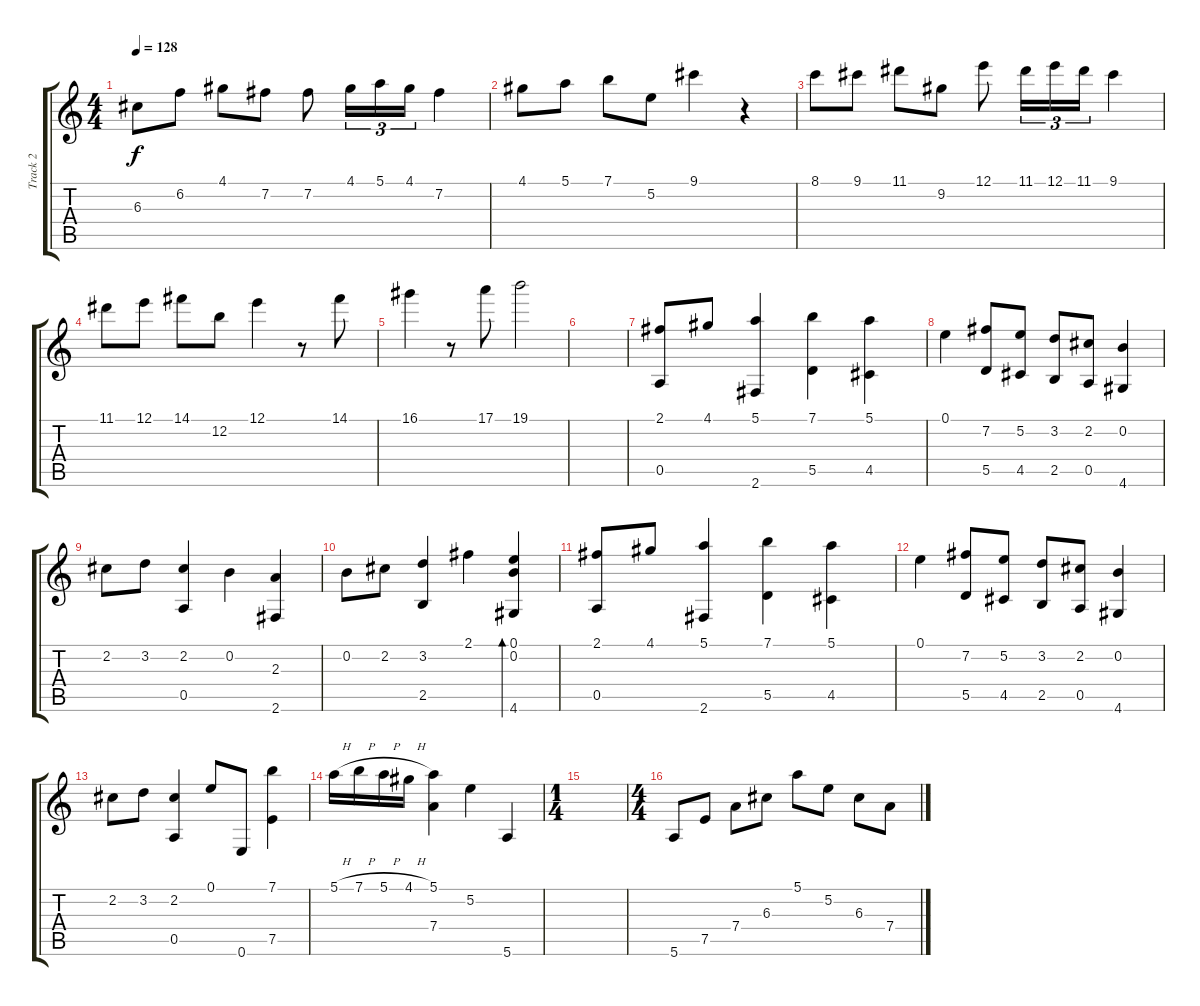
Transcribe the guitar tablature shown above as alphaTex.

\track ("Track 2" "Track 2") {instrument acousticguitarsteel}
\staff {score tabs}
\tuning (E4 B3 G3 D3 A2 E2) {hide}
\ts (4 4)
\tempo 128
\clef g2
\ks c
6.3.8{dy f} 6.2.8 4.1.8 7.2.8 7.2.8 4.1.16{tu (3 2)} 5.1.16{tu (3 2)} 4.1.16{tu (3 2)} 7.2.4 |
4.1.8 5.1.8 7.1.8 5.2.8 9.1.4 r.4 |
8.1.8 9.1.8 11.1.8 9.2.8 12.1.8 11.1.16{tu (3 2)} 12.1.16{tu (3 2)} 11.1.16{tu (3 2)} 9.1.4 |
11.1.8 12.1.8 14.1.8 12.2.8 12.1.4 r.8 14.1.8 |
16.1.4 r.8 17.1.8 19.1.2 |
|
(2.1 0.5).8{volume 12} 4.1.8 (5.1 2.6).4 (7.1 5.5).4 (5.1 4.5).4 |
0.1.4 (7.2 5.5).8 (5.2 4.5).8 (3.2 2.5).8 (2.2 0.5).8 (0.2 4.6).4 |
2.2.8 3.2.8 (2.2 0.5).4 0.2.4 (2.3 2.6).4 |
0.2.8 2.2.8 (3.2 2.5).4 2.1.4 (0.1 0.2 4.6).4{bd 240} |
(2.1 0.5).8 4.1.8 (5.1 2.6).4 (7.1 5.5).4 (5.1 4.5).4 |
0.1.4 (7.2 5.5).8 (5.2 4.5).8 (3.2 2.5).8 (2.2 0.5).8 (0.2 4.6).4 |
2.2.8 3.2.8 (2.2 0.5).4 0.1.8 0.6.8 (7.1 7.5).4 |
5.1{h}.16 7.1{h}.16 5.1{h}.16 4.1{h}.16 (5.1 7.4).4 5.2.4 5.6.4 |
\ts (1 4)
|
\ts (4 4)
5.6.8 7.5.8 7.4.8 6.3.8 5.1.8 5.2.8 6.3.8 7.4.8
